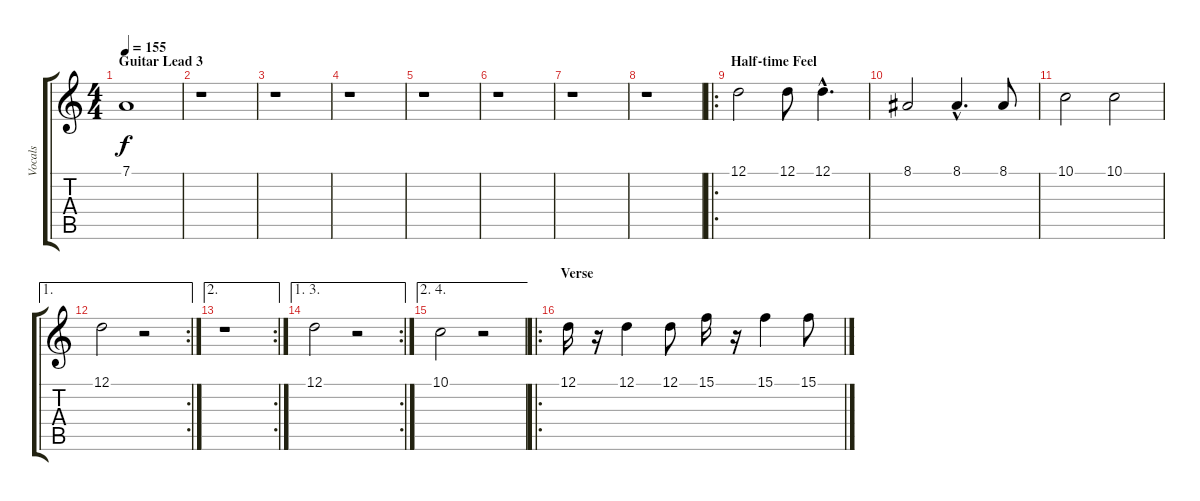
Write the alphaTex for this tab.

\track ("Vocals" "Vocals") {instrument sopranosax}
\staff {score tabs}
\tuning (D4 A3 F3 C3 G2 D2) {hide}
\ts (4 4)
\section ("" "Guitar Lead 3")
\tempo 155
\clef g2
\ks c
7.1{t}.1{dy f} |
r.1 |
r.1 |
r.1 |
r.1 |
r.1 |
r.1 |
r.1{volume 16} |
\ro
\section ("" "Half-time Feel")
12.1.2 12.1.8 12.1{hac}.4{d} |
8.1.2 8.1{hac}.4{d} 8.1.8 |
10.1.2 10.1.2 |
\ae 1
\rc 2
12.1.2 r.2 |
\ae 2
\rc 2
r.1 |
\ae (1 3)
\rc 2
12.1.2 r.2 |
\ae (2 4)
10.1.2 r.2 |
\ro
\section ("" "Verse")
12.1.16 r.16 12.1.4 12.1.8 15.1.16 r.16 15.1.4 15.1.8
